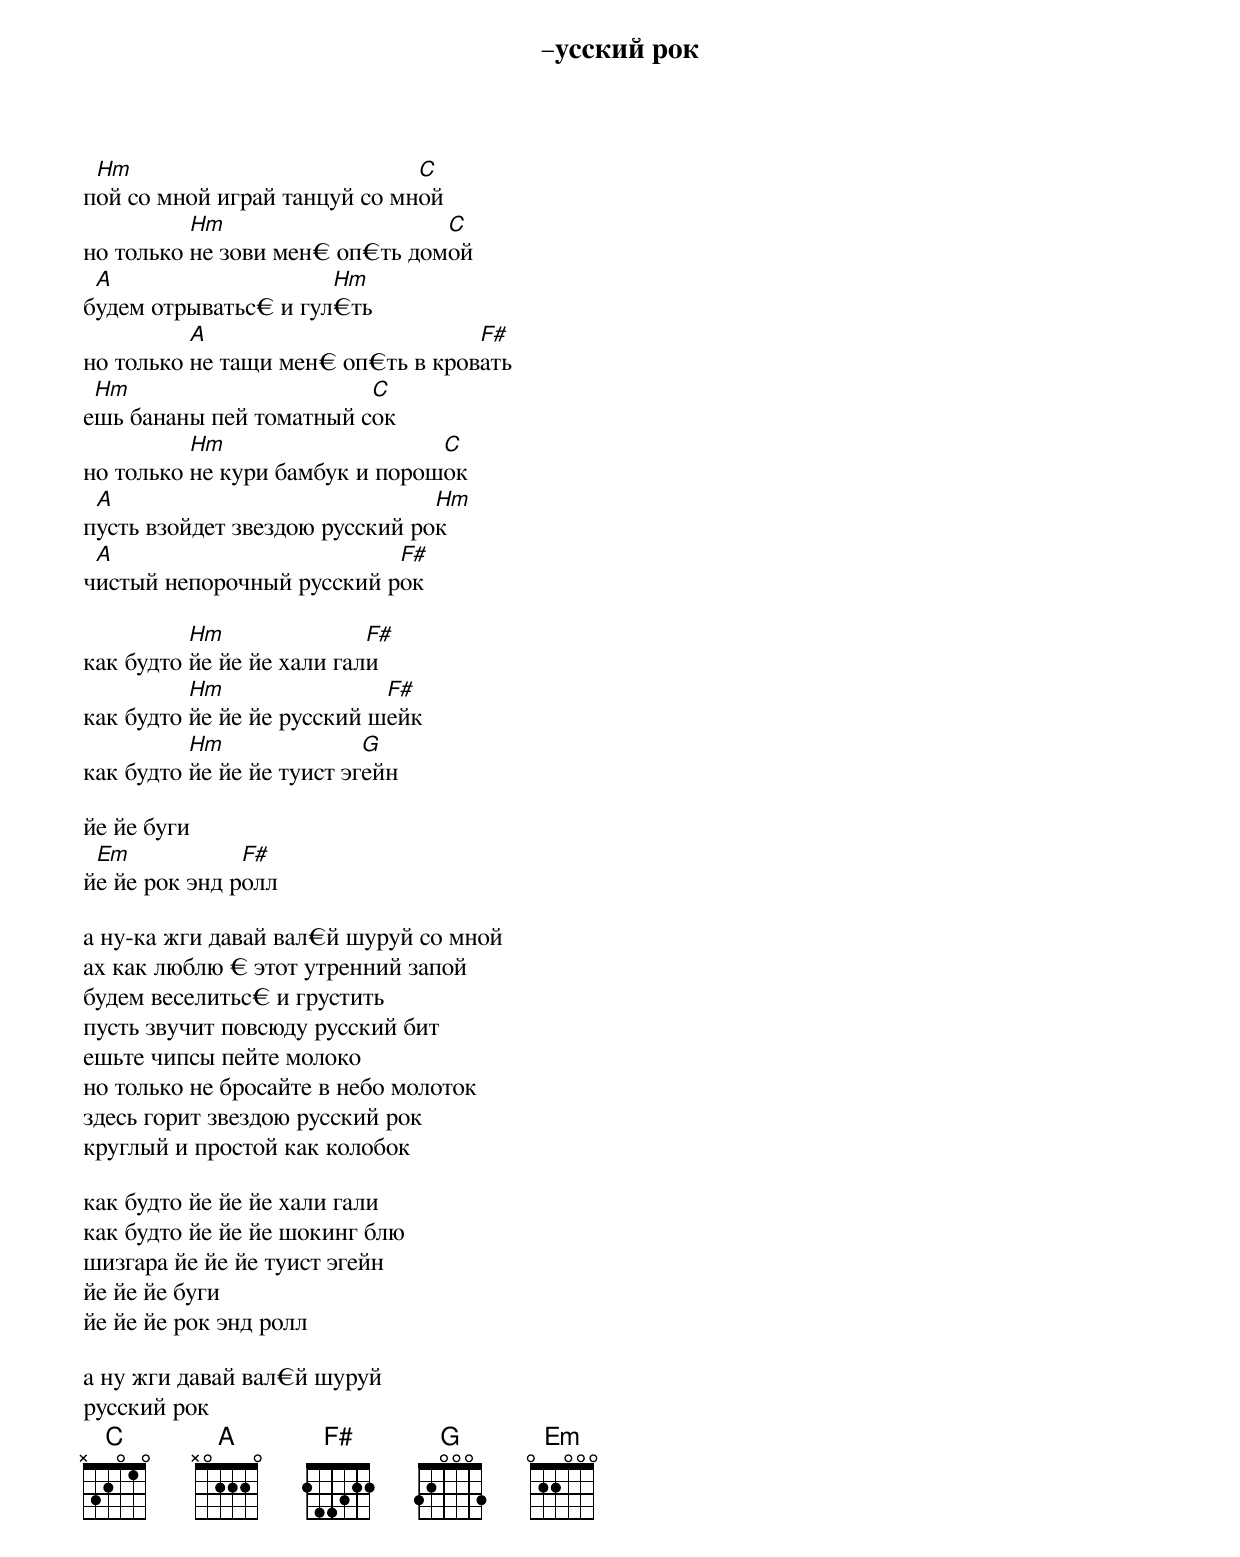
			–усский рок
 Hm                           C
пой со мной играй танцуй со мной
          Hm                    C
но только не зови мен€ оп€ть домой
 A                    Hm
будем отрыватьс€ и гул€ть
          A                        F#
но только не тащи мен€ оп€ть в кровать
 Hm                      C
ешь бананы пей томатный сок
          Hm                    C
но только не кури бамбук и порошок
 A                              Hm
пусть взойдет звездою русский рок
 A                         F#
чистый непорочный русский рок

          Hm               F#
как будто йе йе йе хали гали
          Hm                F#
как будто йе йе йе русский шейк
          Hm               G
как будто йе йе йе туист эгейн

йе йе буги
 Em            F#
йе йе рок энд ролл

а ну-ка жги давай вал€й шуруй со мной
ах как люблю € этот утренний запой
будем веселитьс€ и грустить
пусть звучит повсюду русский бит
ешьте чипсы пейте молоко
но только не бросайте в небо молоток
здесь горит звездою русский рок
круглый и простой как колобок

как будто йе йе йе хали гали
как будто йе йе йе шокинг блю
шизгара йе йе йе туист эгейн
йе йе йе буги
йе йе йе рок энд ролл

а ну жги давай вал€й шуруй
русский рок
